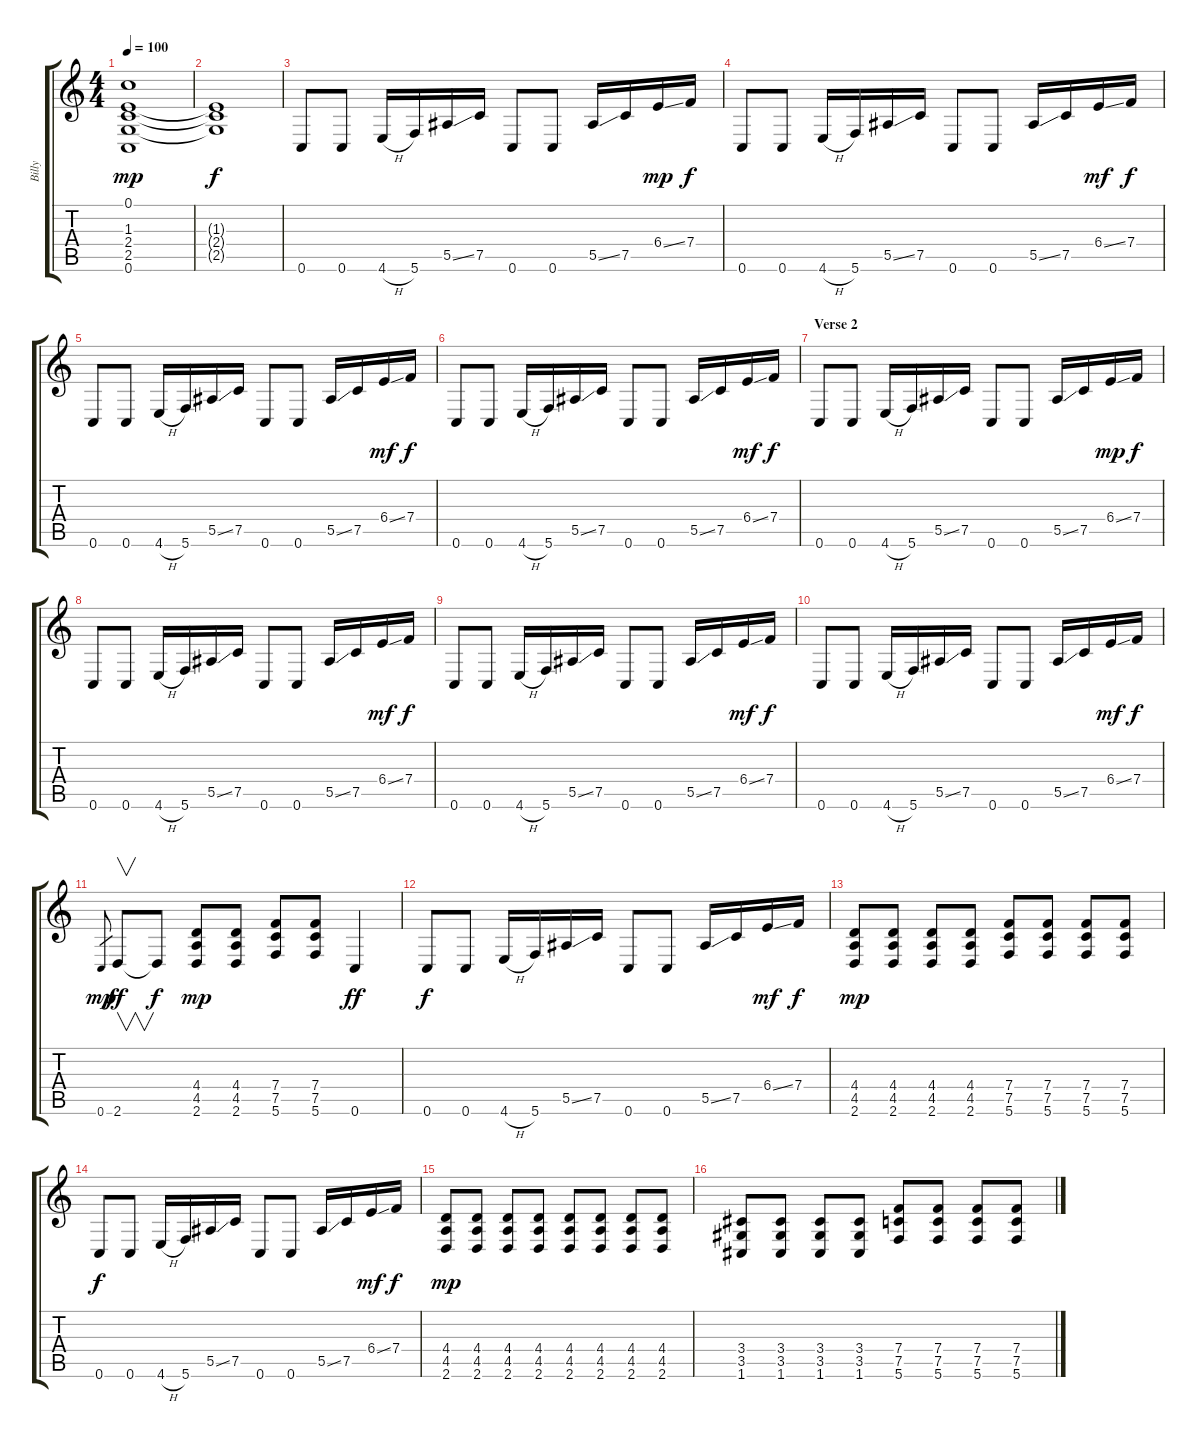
\track ("Billy" "Billy") {instrument distortionguitar}
\staff {score tabs}
\tuning (C4 G3 Eb3 Bb2 F2 C2) {hide}
\ts (4 4)
\tempo 100
\clef g2
\ks c
(0.1{t} 1.3 2.4 2.5 0.6).1{dy mp} |
(1.3{t} 2.4{t} 2.5{t}).1{dy f} |
0.6.8 0.6.8 4.6{h}.16 5.6.16 5.5{ss}.16 7.5.16 0.6.8 0.6.8 5.5{ss}.16 7.5.16 6.4{ss}.16{dy mp} 7.4.16{dy f} |
0.6.8 0.6.8 4.6{h}.16 5.6.16 5.5{ss}.16 7.5.16 0.6.8 0.6.8 5.5{ss}.16 7.5.16 6.4{ss}.16{dy mf} 7.4.16{dy f} |
0.6.8 0.6.8 4.6{h}.16 5.6.16 5.5{ss}.16 7.5.16 0.6.8 0.6.8 5.5{ss}.16 7.5.16 6.4{ss}.16{dy mf} 7.4.16{dy f} |
0.6.8 0.6.8 4.6{h}.16 5.6.16 5.5{ss}.16 7.5.16 0.6.8 0.6.8 5.5{ss}.16 7.5.16 6.4{ss}.16{dy mf} 7.4.16{dy f} |
\section ("" "Verse 2")
0.6.8 0.6.8 4.6{h}.16 5.6.16 5.5{ss}.16 7.5.16 0.6.8 0.6.8 5.5{ss}.16 7.5.16 6.4{ss}.16{dy mp} 7.4.16{dy f} |
0.6.8 0.6.8 4.6{h}.16 5.6.16 5.5{ss}.16 7.5.16 0.6.8 0.6.8 5.5{ss}.16 7.5.16 6.4{ss}.16{dy mf} 7.4.16{dy f} |
0.6.8 0.6.8 4.6{h}.16 5.6.16 5.5{ss}.16 7.5.16 0.6.8 0.6.8 5.5{ss}.16 7.5.16 6.4{ss}.16{dy mf} 7.4.16{dy f} |
0.6.8 0.6.8 4.6{h}.16 5.6.16 5.5{ss}.16 7.5.16 0.6.8 0.6.8 5.5{ss}.16 7.5.16 6.4{ss}.16{dy mf} 7.4.16{dy f} |
0.6.8{gr dy mp} 2.6.8{v dy ff} 2.6{t}.8{dy f} (4.4 4.5 2.6).8{dy mp} (4.4 4.5 2.6).8 (7.4 7.5 5.6).8 (7.4 7.5 5.6).8 0.6.4{dy ff} |
0.6.8{dy f} 0.6.8 4.6{h}.16 5.6.16 5.5{ss}.16 7.5.16 0.6.8 0.6.8 5.5{ss}.16 7.5.16 6.4{ss}.16{dy mf} 7.4.16{dy f} |
(4.4 4.5 2.6).8{dy mp} (4.4 4.5 2.6).8 (4.4 4.5 2.6).8 (4.4 4.5 2.6).8 (7.4 7.5 5.6).8 (7.4 7.5 5.6).8 (7.4 7.5 5.6).8 (7.4 7.5 5.6).8 |
0.6.8{dy f} 0.6.8 4.6{h}.16 5.6.16 5.5{ss}.16 7.5.16 0.6.8 0.6.8 5.5{ss}.16 7.5.16 6.4{ss}.16{dy mf} 7.4.16{dy f} |
(4.4 4.5 2.6).8{dy mp} (4.4 4.5 2.6).8 (4.4 4.5 2.6).8 (4.4 4.5 2.6).8 (4.4 4.5 2.6).8 (4.4 4.5 2.6).8 (4.4 4.5 2.6).8 (4.4 4.5 2.6).8 |
(3.4 3.5 1.6).8 (3.4 3.5 1.6).8 (3.4 3.5 1.6).8 (3.4 3.5 1.6).8 (7.4 7.5 5.6).8 (7.4 7.5 5.6).8 (7.4 7.5 5.6).8 (7.4 7.5 5.6).8
